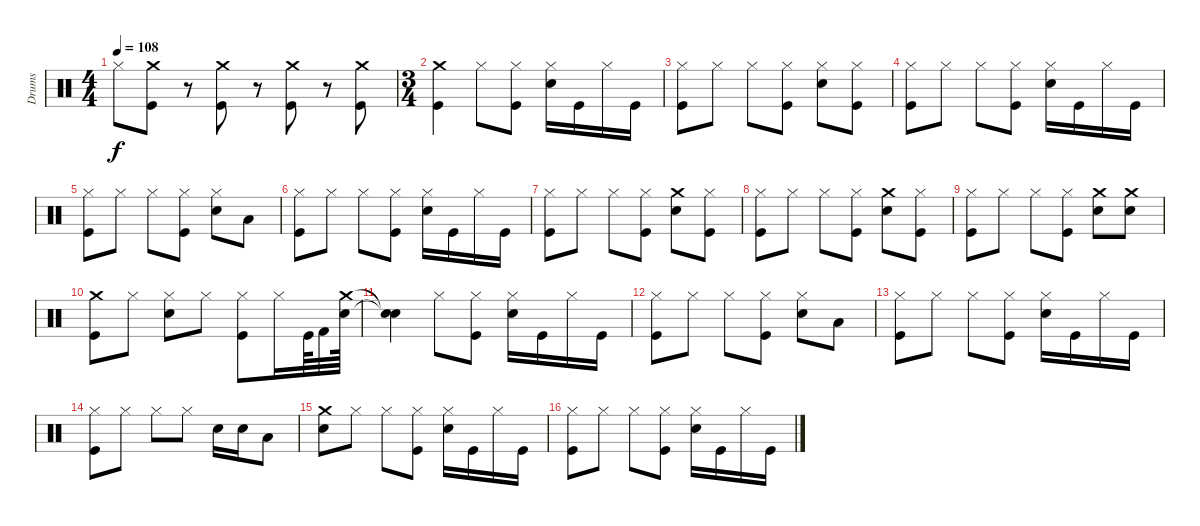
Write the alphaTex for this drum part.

\track ("Drums" "Drums") {instrument percussion}
\staff {score}
\articulation defaults
\ts (4 4)
\tempo 108
\clef neutral
\ks c "Hi-Hat (closed)".8{dy f}
("Kick (hit)" "Crash medium (hit)").8 r.8 ("Kick (hit)" "Crash medium (hit)").8 r.8 ("Kick (hit)" "Crash medium (hit)").8 r.8 ("Kick (hit)" "Crash medium (hit)").8 |
\ts (3 4)
("Crash medium (hit)" "Kick (hit)").4 "Hi-Hat (closed)".8 ("Kick (hit)" "Hi-Hat (closed)").8 ("Snare (hit) 2" "Hi-Hat (closed)").16 "Kick (hit)".16 "Hi-Hat (closed)".16 "Kick (hit)".16 |
("Hi-Hat (closed)" "Kick (hit)").8 "Hi-Hat (closed)".8 "Hi-Hat (closed)".8 ("Kick (hit)" "Hi-Hat (closed)").8 ("Snare (hit) 2" "Hi-Hat (closed)").8 ("Kick (hit)" "Hi-Hat (closed)").8 |
("Kick (hit)" "Hi-Hat (closed)").8 "Hi-Hat (closed)".8 "Hi-Hat (closed)".8 ("Kick (hit)" "Hi-Hat (closed)").8 ("Snare (hit) 2" "Hi-Hat (closed)").16 "Kick (hit)".16 "Hi-Hat (closed)".16 "Kick (hit)".16 |
("Hi-Hat (closed)" "Kick (hit)").8 "Hi-Hat (closed)".8 "Hi-Hat (closed)".8 ("Kick (hit)" "Hi-Hat (closed)").8 ("Snare (hit) 2" "Hi-Hat (closed)").8 "Low Tom (hit)".8 |
("Kick (hit)" "Hi-Hat (closed)").8 "Hi-Hat (closed)".8 "Hi-Hat (closed)".8 ("Kick (hit)" "Hi-Hat (closed)").8 ("Snare (hit) 2" "Hi-Hat (closed)").16 "Kick (hit)".16 "Hi-Hat (closed)".16 "Kick (hit)".16 |
("Hi-Hat (closed)" "Kick (hit)").8 "Hi-Hat (closed)".8 "Hi-Hat (closed)".8 ("Kick (hit)" "Hi-Hat (closed)").8 ("Crash medium (hit)" "Snare (hit) 2").8 ("Kick (hit)" "Hi-Hat (closed)").8 |
("Hi-Hat (closed)" "Kick (hit)").8 "Hi-Hat (closed)".8 "Hi-Hat (closed)".8 ("Kick (hit)" "Hi-Hat (closed)").8 ("Snare (hit) 2" "Crash medium (hit)").8 ("Kick (hit)" "Hi-Hat (closed)").8 |
("Hi-Hat (closed)" "Kick (hit)").8 "Hi-Hat (closed)".8 "Hi-Hat (closed)".8 ("Kick (hit)" "Hi-Hat (closed)").8 ("Crash medium (hit)" "Snare (hit) 2").8 ("Crash medium (hit)" "Snare (hit) 2").8 |
("Crash medium (hit)" "Kick (hit)").8 "Hi-Hat (closed)".8 ("Snare (hit) 2" "Hi-Hat (closed)").8 "Hi-Hat (closed)".8 ("Kick (hit)" "Hi-Hat (closed)").8 "Hi-Hat (closed)".16 "Kick (hit)".64 "Kick (hit) 2".32 ("Snare (hit) 2" "Crash medium (hit)").64 |
("Snare (hit)"{t} "Snare (hit)"{t}).4 "Hi-Hat (closed)".8 ("Kick (hit)" "Hi-Hat (closed)").8 ("Hi-Hat (closed)" "Snare (hit) 2").16 "Kick (hit)".16 "Hi-Hat (closed)".16 "Kick (hit)".16 |
("Hi-Hat (closed)" "Kick (hit)").8 "Hi-Hat (closed)".8 "Hi-Hat (closed)".8 ("Kick (hit)" "Hi-Hat (closed)").8 ("Snare (hit) 2" "Hi-Hat (closed)").8 "Low Tom (hit)".8 |
("Hi-Hat (closed)" "Kick (hit)").8 "Hi-Hat (closed)".8 "Hi-Hat (closed)".8 ("Kick (hit)" "Hi-Hat (closed)").8 ("Hi-Hat (closed)" "Snare (hit) 2").16 "Kick (hit)".16 "Hi-Hat (closed)".16 "Kick (hit)".16 |
("Hi-Hat (closed)" "Kick (hit)").8 "Hi-Hat (closed)".8 "Hi-Hat (closed)".8 "Hi-Hat (closed)".8 "Snare (hit) 2".16 "Snare (hit) 2".16 "Low Tom (hit)".8 |
("Snare (hit) 2" "Crash medium (hit)").8 "Hi-Hat (closed)".8 "Hi-Hat (closed)".8 ("Kick (hit)" "Hi-Hat (closed)").8 ("Snare (hit) 2" "Hi-Hat (closed)").16 "Kick (hit)".16 "Hi-Hat (closed)".16 "Kick (hit)".16 |
("Hi-Hat (closed)" "Kick (hit)").8 "Hi-Hat (closed)".8 "Hi-Hat (closed)".8 ("Kick (hit)" "Hi-Hat (closed)").8 ("Hi-Hat (closed)" "Snare (hit) 2").16 "Kick (hit)".16 "Hi-Hat (closed)".16 "Kick (hit)".16
